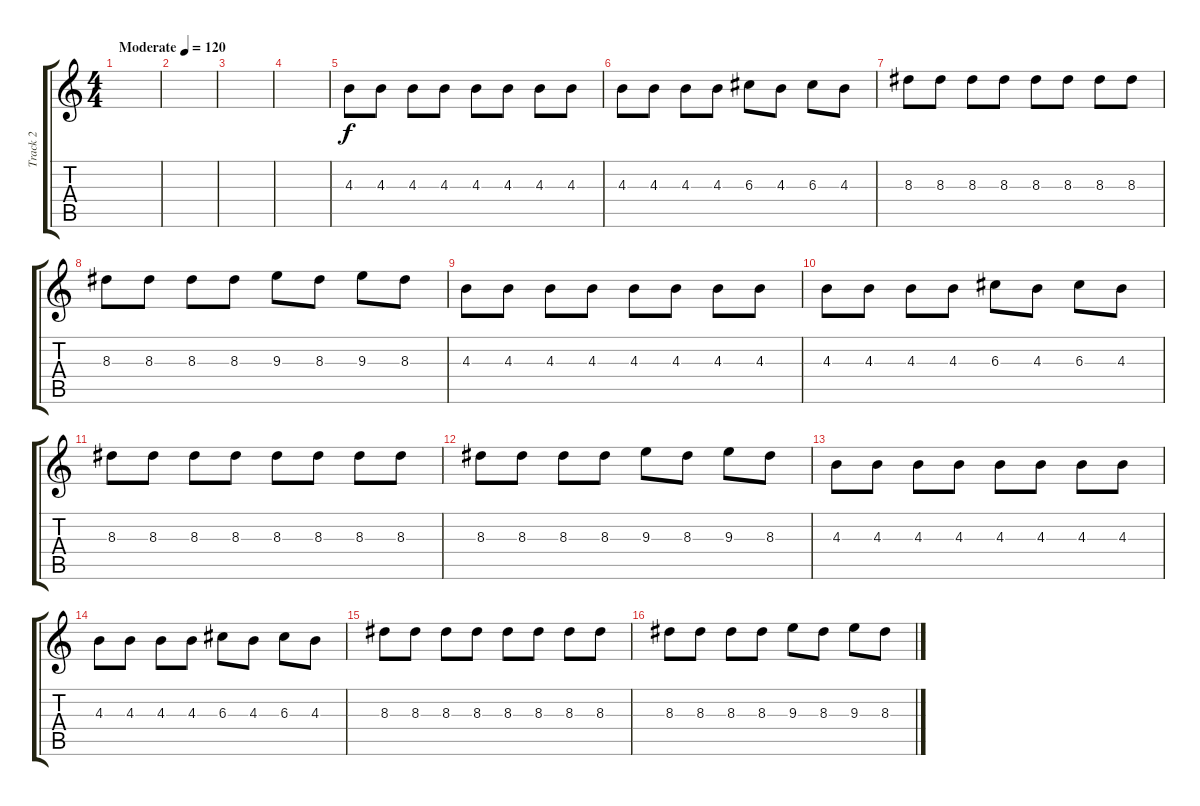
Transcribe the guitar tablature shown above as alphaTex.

\track ("Track 2" "Track 2") {instrument distortionguitar}
\staff {score tabs}
\tuning (E4 B3 G3 D3 A2 D2) {hide}
\ts (4 4)
\tempo (120 "Moderate")
\clef g2
\ks c
|
|
|
|
4.3.8 4.3.8 4.3.8 4.3.8 4.3.8 4.3.8 4.3.8 4.3.8 |
4.3.8 4.3.8 4.3.8 4.3.8 6.3.8 4.3.8 6.3.8 4.3.8 |
8.3.8 8.3.8 8.3.8 8.3.8 8.3.8 8.3.8 8.3.8 8.3.8 |
8.3.8 8.3.8 8.3.8 8.3.8 9.3.8 8.3.8 9.3.8 8.3.8 |
4.3.8 4.3.8 4.3.8 4.3.8 4.3.8 4.3.8 4.3.8 4.3.8 |
4.3.8 4.3.8 4.3.8 4.3.8 6.3.8 4.3.8 6.3.8 4.3.8 |
8.3.8 8.3.8 8.3.8 8.3.8 8.3.8 8.3.8 8.3.8 8.3.8 |
8.3.8 8.3.8 8.3.8 8.3.8 9.3.8 8.3.8 9.3.8 8.3.8 |
4.3.8 4.3.8 4.3.8 4.3.8 4.3.8 4.3.8 4.3.8 4.3.8 |
4.3.8 4.3.8 4.3.8 4.3.8 6.3.8 4.3.8 6.3.8 4.3.8 |
8.3.8 8.3.8 8.3.8 8.3.8 8.3.8 8.3.8 8.3.8 8.3.8 |
8.3.8 8.3.8 8.3.8 8.3.8 9.3.8 8.3.8 9.3.8 8.3.8
